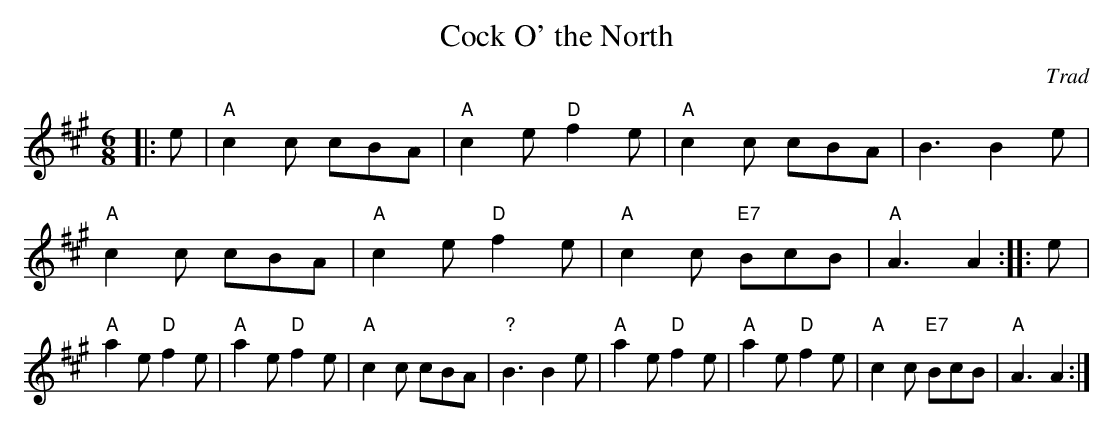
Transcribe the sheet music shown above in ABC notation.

X:1
T:Cock O' the North
C:Trad
M:6/8
L:1/8
E:15
K:A
|:e|"A"c2 c cBA|"A"c2 e "D"f2 e|"A"c2 c cBA|B3 B2 e|"A"c2 c cBA|\
"A"c2 e "D"f2 e|"A"c2 c "E7"BcB|"A"A3 A2::e|"A"a2 e "D"f2 e|\
"A"a2 e "D"f2 e|"A"c2 c cBA|"?"B3 B2 e|"A"a2 e "D"f2 e|\
"A"a2 e "D"f2 e|"A"c2 c "E7"BcB|"A"A3 A2:|**
